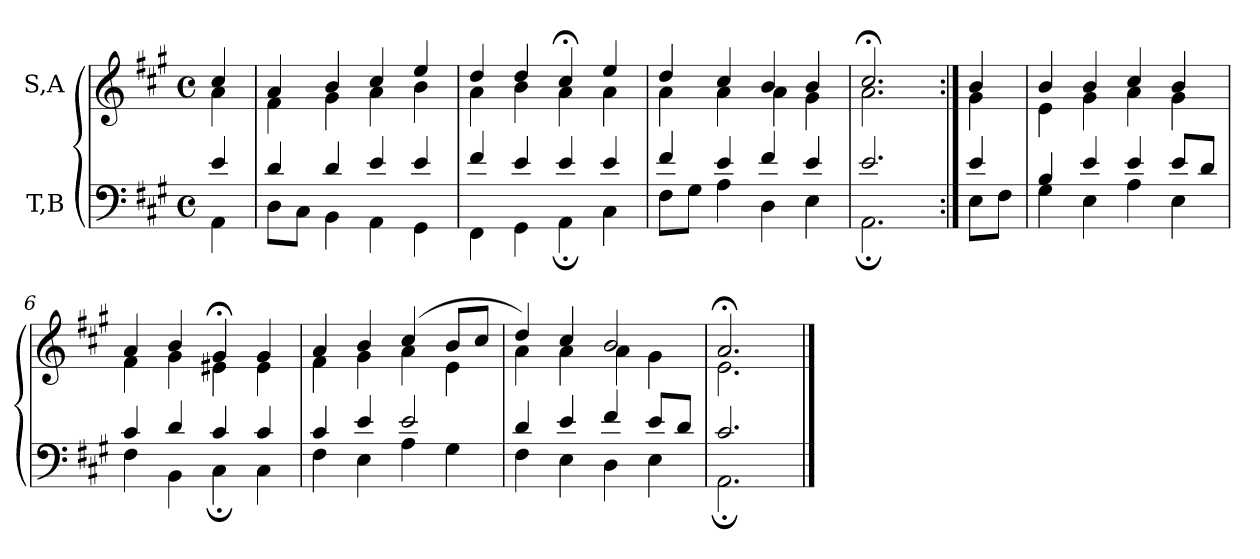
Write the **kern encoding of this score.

**kern	**kern
*part2	*part1
*staff2	*staff1
*I"T,B	*I"S,A
*clefF4	*clefG2
*k[f#c#g#]	*k[f#c#g#]
*M4/4	*M4/4
*met(c)	*met(c)
=	=
*^	*^
4e	4AA	4cc#	4a
=1	=1	=1	=1
4d	8DL	4a	4f#
.	8C#J	.	.
4d	4BB	4b	4g#
4e	4AA	4cc#	4a
4e	4GG#	4ee	4b
=2	=2	=2	=2
4f#	4FF#	4dd	4a
4e	4GG#	4dd	4b
4e	4AA;	4cc#;<	4a
4e	4C#	4ee	4a
=3	=3	=3	=3
4f#	8F#L	4dd	4a
.	8G#J	.	.
4e	4A	4cc#	4a
4f#	4D	4b	4a
4e	4E	4b	4g#
=4a	=4a	=4a	=4a
2.e	2.AA;	2.cc#;<	2.a
=4b:|!	=4b:|!	=4b:|!	=4b:|!
4e	8EL	4b	4g#
.	8F#J	.	.
=5	=5	=5	=5
4B	4G#	4b	4e
4e	4E	4b	4g#
4e	4A	4cc#	4a
8eL	4E	4b	4g#
8dJ	.	.	.
=6	=6	=6	=6
4c#	4F#	4a	4f#
4d	4BB	4b	4g#
4c#	4C#;	4g#;<	4e#X
4c#	4C#	4g#	4e#
=7	=7	=7	=7
4c#	4F#	4a	4f#
4e	4E	4b	4g#
2e	4A	(>4cc#	4a
.	4G#	8bL	4e
.	.	8cc#J	.
=8	=8	=8	=8
4d	4F#	4dd)	4a
4e	4E	4cc#	4a
4f#	4D	2b	4a
8eL	4E	.	4g#
8dJ	.	.	.
=9	=9	=9	=9
2.c#	2.AA;	2.a;<	2.e
*v	*v	*	*
*	*v	*v
==	==
*-	*-
